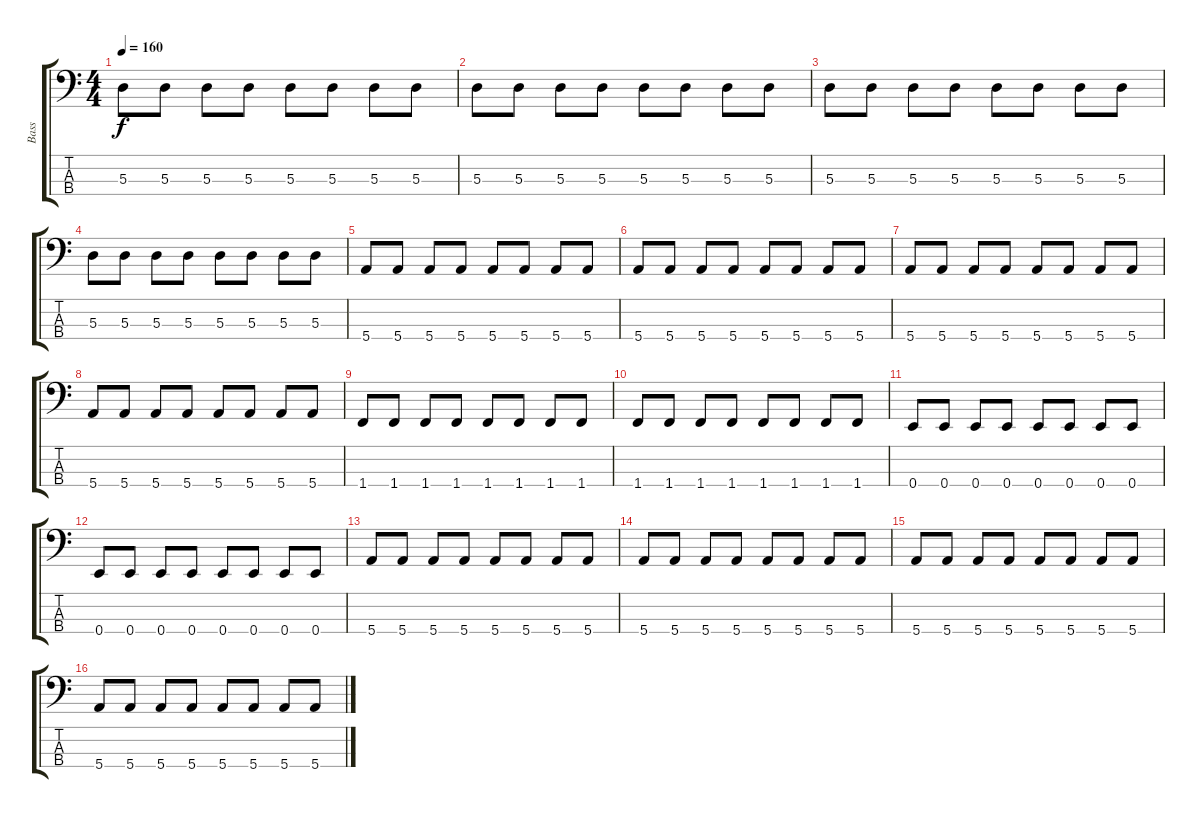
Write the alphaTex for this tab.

\track ("Bass" "Bass") {instrument electricbasspick}
\staff {score tabs}
\tuning (G2 D2 A1 E1) {hide}
\ts (4 4)
\tempo 160
\clef f4
\ks c
5.3.8{dy f} 5.3.8 5.3.8 5.3.8 5.3.8 5.3.8 5.3.8 5.3.8 |
5.3.8 5.3.8 5.3.8 5.3.8 5.3.8 5.3.8 5.3.8 5.3.8 |
5.3.8 5.3.8 5.3.8 5.3.8 5.3.8 5.3.8 5.3.8 5.3.8 |
5.3.8 5.3.8 5.3.8 5.3.8 5.3.8 5.3.8 5.3.8 5.3.8 |
5.4.8 5.4.8 5.4.8 5.4.8 5.4.8 5.4.8 5.4.8 5.4.8 |
5.4.8 5.4.8 5.4.8 5.4.8 5.4.8 5.4.8 5.4.8 5.4.8 |
5.4.8 5.4.8 5.4.8 5.4.8 5.4.8 5.4.8 5.4.8 5.4.8 |
5.4.8 5.4.8 5.4.8 5.4.8 5.4.8 5.4.8 5.4.8 5.4.8 |
1.4.8 1.4.8 1.4.8 1.4.8 1.4.8 1.4.8 1.4.8 1.4.8 |
1.4.8 1.4.8 1.4.8 1.4.8 1.4.8 1.4.8 1.4.8 1.4.8 |
0.4.8 0.4.8 0.4.8 0.4.8 0.4.8 0.4.8 0.4.8 0.4.8 |
0.4.8 0.4.8 0.4.8 0.4.8 0.4.8 0.4.8 0.4.8 0.4.8 |
5.4.8 5.4.8 5.4.8 5.4.8 5.4.8 5.4.8 5.4.8 5.4.8 |
5.4.8 5.4.8 5.4.8 5.4.8 5.4.8 5.4.8 5.4.8 5.4.8 |
5.4.8 5.4.8 5.4.8 5.4.8 5.4.8 5.4.8 5.4.8 5.4.8 |
5.4.8 5.4.8 5.4.8 5.4.8 5.4.8 5.4.8 5.4.8 5.4.8
